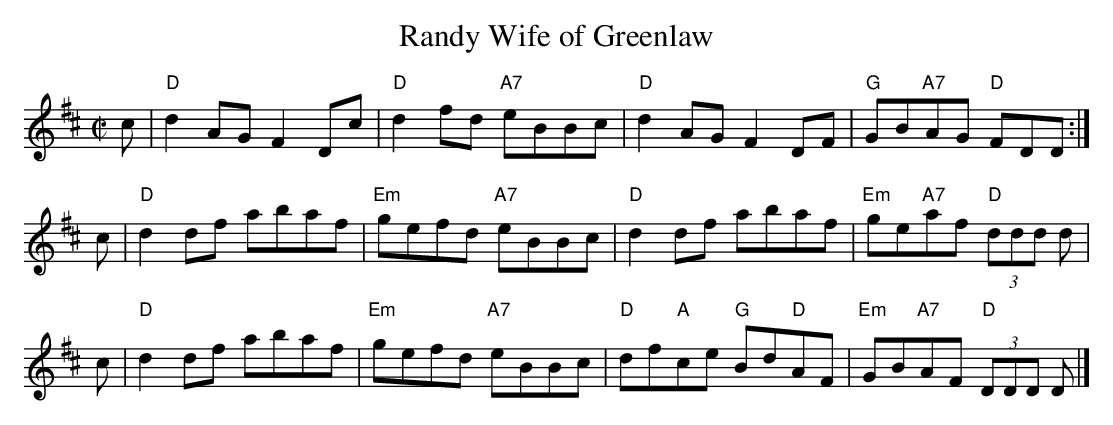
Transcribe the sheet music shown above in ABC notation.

X:1
T:Randy Wife of Greenlaw
M: C|
L: 1/8
K: D
c | "D"d2AG F2Dc |  "D"d2fd "A7"eBBc | "D"d2AG F2DF | "G"GB"A7"AG "D"FDD :|
c | "D"d2df abaf | "Em"gefd "A7"eBBc | "D"d2df abaf | "Em"ge"A7"af "D"(3ddd d |
c | "D"d2df abaf | "Em"gefd "A7"eBBc | "D"df"A"ce "G"Bd"D"AF | "Em"GB"A7"AF "D"(3DDD D |]
